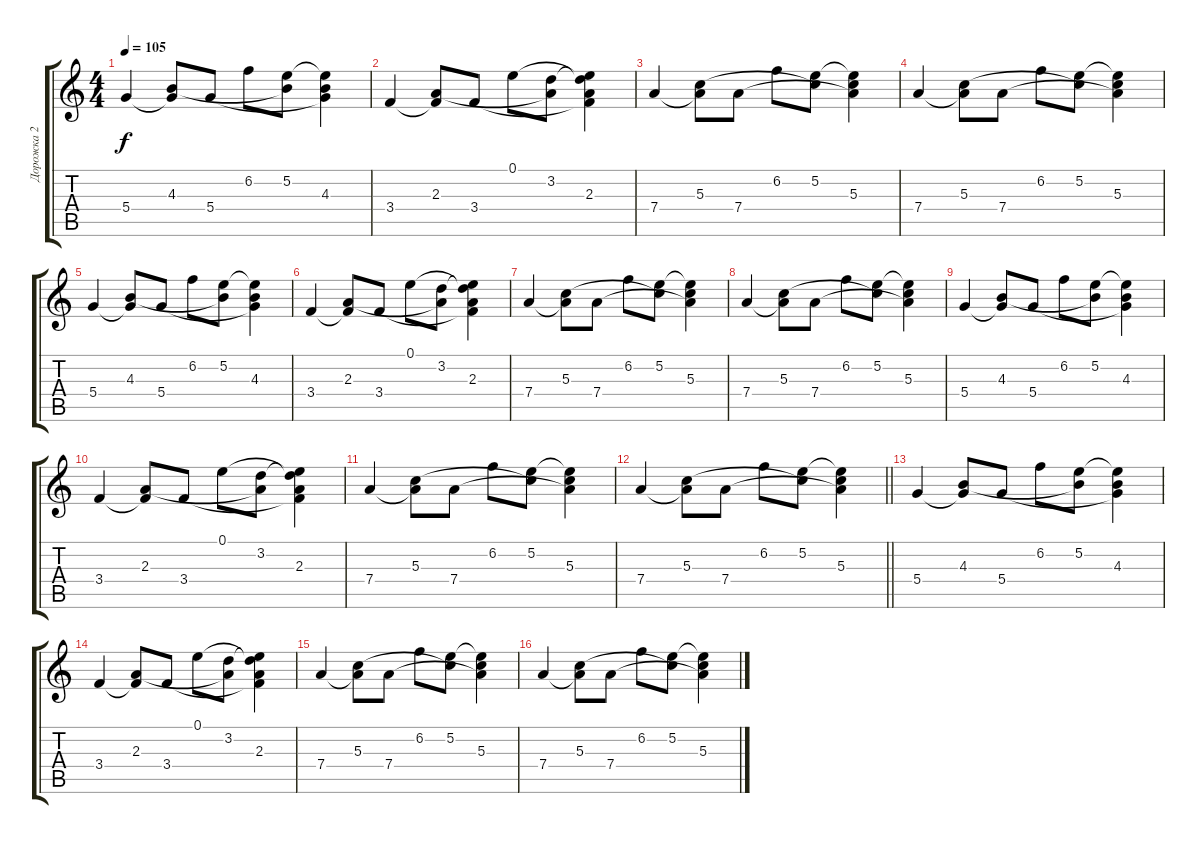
\track ("Дорожка 2" "Дорожка 2") {instrument electricguitarjazz}
\staff {score tabs}
\tuning (E4 B3 G3 D3 A2 E2) {hide}
\ts (4 4)
\tempo 105
\clef g2
\ks c
5.4.4{dy f} (4.3 5.4{t}).8 5.4.8 6.2.8 (5.2 4.3{t}).8 (5.2{t} 4.3 5.4{t}).4 |
3.4.4 (2.3 3.4{t}).8 3.4.8 0.1.8 (3.2 2.3{t}).8 (0.1{t} 3.2{t} 2.3 3.4{t}).4 |
7.4.4 (5.3 7.4{t}).8 7.4.8 6.2.8 (5.2 5.3{t}).8 (5.2{t} 5.3 7.4{t}).4 |
7.4.4 (5.3 7.4{t}).8 7.4.8 6.2.8 (5.2 5.3{t}).8 (5.2{t} 5.3 7.4{t}).4 |
5.4.4 (4.3 5.4{t}).8 5.4.8 6.2.8 (5.2 4.3{t}).8 (5.2{t} 4.3 5.4{t}).4 |
3.4.4 (2.3 3.4{t}).8 3.4.8 0.1.8 (3.2 2.3{t}).8 (0.1{t} 3.2{t} 2.3 3.4{t}).4 |
7.4.4 (5.3 7.4{t}).8 7.4.8 6.2.8 (5.2 5.3{t}).8 (5.2{t} 5.3 7.4{t}).4 |
7.4.4 (5.3 7.4{t}).8 7.4.8 6.2.8 (5.2 5.3{t}).8 (5.2{t} 5.3 7.4{t}).4 |
5.4.4 (4.3 5.4{t}).8 5.4.8 6.2.8 (5.2 4.3{t}).8 (5.2{t} 4.3 5.4{t}).4 |
3.4.4 (2.3 3.4{t}).8 3.4.8 0.1.8 (3.2 2.3{t}).8 (0.1{t} 3.2{t} 2.3 3.4{t}).4 |
7.4.4 (5.3 7.4{t}).8 7.4.8 6.2.8 (5.2 5.3{t}).8 (5.2{t} 5.3 7.4{t}).4 |
\barLineRight lightlight
7.4.4 (5.3 7.4{t}).8 7.4.8 6.2.8 (5.2 5.3{t}).8 (5.2{t} 5.3 7.4{t}).4 |
\section ("" "")
5.4.4 (4.3 5.4{t}).8 5.4.8 6.2.8 (5.2 4.3{t}).8 (5.2{t} 4.3 5.4{t}).4 |
3.4.4 (2.3 3.4{t}).8 3.4.8 0.1.8 (3.2 2.3{t}).8 (0.1{t} 3.2{t} 2.3 3.4{t}).4 |
7.4.4 (5.3 7.4{t}).8 7.4.8 6.2.8 (5.2 5.3{t}).8 (5.2{t} 5.3 7.4{t}).4 |
7.4.4 (5.3 7.4{t}).8 7.4.8 6.2.8 (5.2 5.3{t}).8 (5.2{t} 5.3 7.4{t}).4
